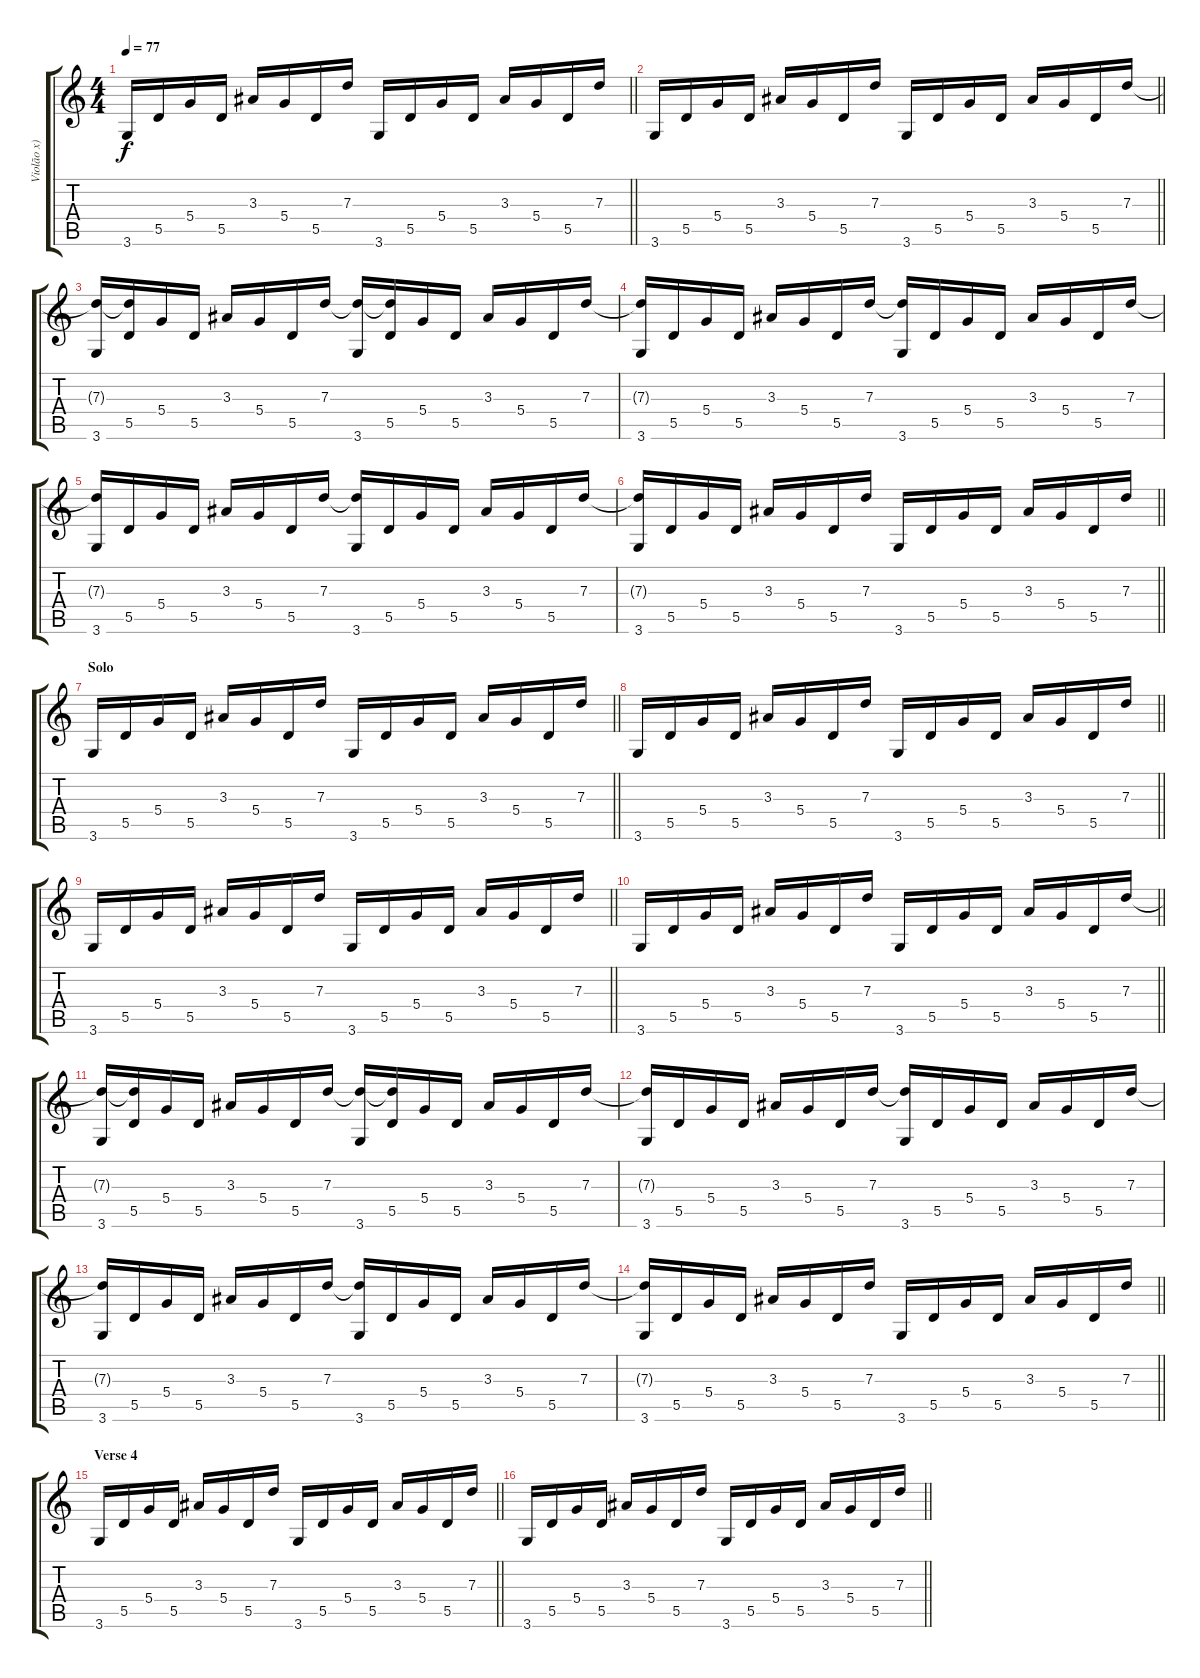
\track ("Violão x) " "Violão x) ") {instrument acousticguitarsteel}
\staff {score tabs}
\tuning (E4 B3 G3 D3 A2 E2) {hide}
\ts (4 4)
\tempo 77
\clef g2
\barLineRight lightlight
\ks c
3.6.16{dy f} 5.5.16 5.4.16 5.5.16 3.3.16 5.4.16 5.5.16 7.3.16 3.6.16 5.5.16 5.4.16 5.5.16 3.3.16 5.4.16 5.5.16 7.3.16 |
\barLineRight lightlight
3.6.16 5.5.16 5.4.16 5.5.16 3.3.16 5.4.16 5.5.16 7.3.16 3.6.16 5.5.16 5.4.16 5.5.16 3.3.16 5.4.16 5.5.16 7.3.16 |
(7.3{t} 3.6).16 (7.3{t} 5.5).16 5.4.16 5.5.16 3.3.16 5.4.16 5.5.16 7.3.16 (7.3{t} 3.6).16 (7.3{t} 5.5).16 5.4.16 5.5.16 3.3.16 5.4.16 5.5.16 7.3.16 |
(7.3{t} 3.6).16 5.5.16 5.4.16 5.5.16 3.3.16 5.4.16 5.5.16 7.3.16 (7.3{t} 3.6).16 5.5.16 5.4.16 5.5.16 3.3.16 5.4.16 5.5.16 7.3.16 |
(7.3{t} 3.6).16 5.5.16 5.4.16 5.5.16 3.3.16 5.4.16 5.5.16 7.3.16 (7.3{t} 3.6).16 5.5.16 5.4.16 5.5.16 3.3.16 5.4.16 5.5.16 7.3.16 |
\barLineRight lightlight
(7.3{t} 3.6).16 5.5.16 5.4.16 5.5.16 3.3.16 5.4.16 5.5.16 7.3.16 3.6.16 5.5.16 5.4.16 5.5.16 3.3.16 5.4.16 5.5.16 7.3.16 |
\section ("" "Solo")
\barLineRight lightlight
3.6.16 5.5.16 5.4.16 5.5.16 3.3.16 5.4.16 5.5.16 7.3.16 3.6.16 5.5.16 5.4.16 5.5.16 3.3.16 5.4.16 5.5.16 7.3.16 |
\barLineRight lightlight
3.6.16 5.5.16 5.4.16 5.5.16 3.3.16 5.4.16 5.5.16 7.3.16 3.6.16 5.5.16 5.4.16 5.5.16 3.3.16 5.4.16 5.5.16 7.3.16 |
\barLineRight lightlight
3.6.16 5.5.16 5.4.16 5.5.16 3.3.16 5.4.16 5.5.16 7.3.16 3.6.16 5.5.16 5.4.16 5.5.16 3.3.16 5.4.16 5.5.16 7.3.16 |
\barLineRight lightlight
3.6.16 5.5.16 5.4.16 5.5.16 3.3.16 5.4.16 5.5.16 7.3.16 3.6.16 5.5.16 5.4.16 5.5.16 3.3.16 5.4.16 5.5.16 7.3.16 |
(7.3{t} 3.6).16 (7.3{t} 5.5).16 5.4.16 5.5.16 3.3.16 5.4.16 5.5.16 7.3.16 (7.3{t} 3.6).16 (7.3{t} 5.5).16 5.4.16 5.5.16 3.3.16 5.4.16 5.5.16 7.3.16 |
(7.3{t} 3.6).16 5.5.16 5.4.16 5.5.16 3.3.16 5.4.16 5.5.16 7.3.16 (7.3{t} 3.6).16 5.5.16 5.4.16 5.5.16 3.3.16 5.4.16 5.5.16 7.3.16 |
(7.3{t} 3.6).16 5.5.16 5.4.16 5.5.16 3.3.16 5.4.16 5.5.16 7.3.16 (7.3{t} 3.6).16 5.5.16 5.4.16 5.5.16 3.3.16 5.4.16 5.5.16 7.3.16 |
\barLineRight lightlight
(7.3{t} 3.6).16 5.5.16 5.4.16 5.5.16 3.3.16 5.4.16 5.5.16 7.3.16 3.6.16 5.5.16 5.4.16 5.5.16 3.3.16 5.4.16 5.5.16 7.3.16 |
\section ("" "Verse 4 ")
\barLineRight lightlight
3.6.16 5.5.16 5.4.16 5.5.16 3.3.16 5.4.16 5.5.16 7.3.16 3.6.16 5.5.16 5.4.16 5.5.16 3.3.16 5.4.16 5.5.16 7.3.16 |
\barLineRight lightlight
3.6.16 5.5.16 5.4.16 5.5.16 3.3.16 5.4.16 5.5.16 7.3.16 3.6.16 5.5.16 5.4.16 5.5.16 3.3.16 5.4.16 5.5.16 7.3.16
